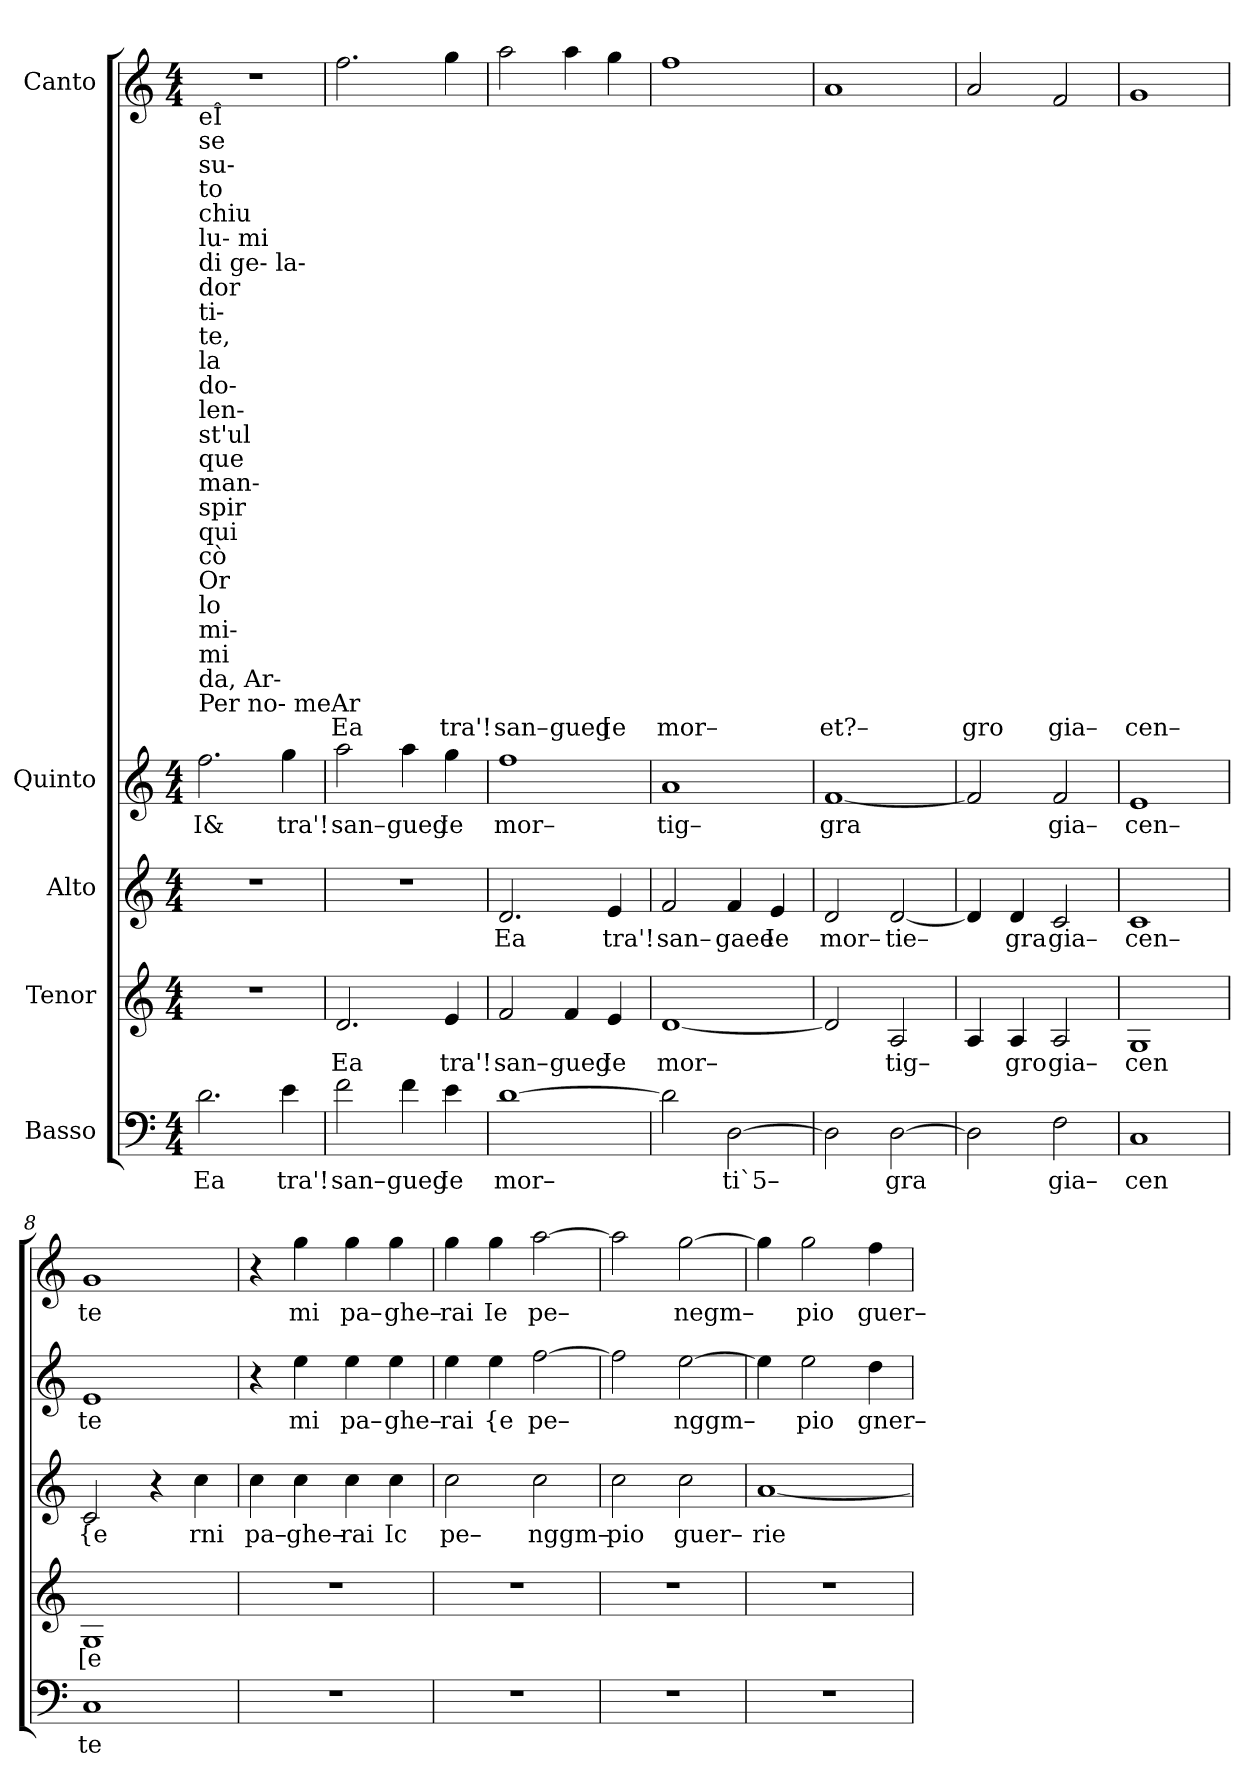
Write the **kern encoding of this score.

**kern	**text	**kern	**text	**kern	**text	**kern	**text	**kern	**text
*part5	*part5	*part4	*part4	*part3	*part3	*part2	*part2	*part1	*part1
*staff5	*staff5	*staff4	*staff4	*staff3	*staff3	*staff2	*staff2	*staff1	*staff1
*I"Basso	*	*I"Tenor	*	*I"Alto	*	*I"Quinto	*	*I"Canto	*
*clefF4	*	*clefG2	*	*clefG2	*	*clefG2	*	*clefG2	*
*k[]	*	*k[]	*	*k[]	*	*k[]	*	*k[]	*
*M4/4	*	*M4/4	*	*M4/4	*	*M4/4	*	*M4/4	*
*MM120	*	*MM120	*	*MM120	*	*MM120	*	*MM120	*
=1	=1	=1	=1	=1	=1	=1	=1	=1	=1
!	!	!	!	!	!	!	!	!LO:TX:b:t=eÎ	!
!	!	!	!	!	!	!	!	!LO:TX:b:t=se	!
!	!	!	!	!	!	!	!	!LO:TX:b:t=su-	!
!	!	!	!	!	!	!	!	!LO:TX:b:t=to	!
!	!	!	!	!	!	!	!	!LO:TX:b:t=chiu	!
!	!	!	!	!	!	!	!	!LO:TX:b:t=lu- mi	!
!	!	!	!	!	!	!	!	!LO:TX:b:t=di ge- la-	!
!	!	!	!	!	!	!	!	!LO:TX:b:t=dor	!
!	!	!	!	!	!	!	!	!LO:TX:b:t=ti-	!
!	!	!	!	!	!	!	!	!LO:TX:b:t=te,	!
!	!	!	!	!	!	!	!	!LO:TX:b:t=la	!
!	!	!	!	!	!	!	!	!LO:TX:b:t=do-	!
!	!	!	!	!	!	!	!	!LO:TX:b:t=len-	!
!	!	!	!	!	!	!	!	!LO:TX:b:t=st'ul	!
!	!	!	!	!	!	!	!	!LO:TX:b:t=que	!
!	!	!	!	!	!	!	!	!LO:TX:b:t=man-	!
!	!	!	!	!	!	!	!	!LO:TX:b:t=spir	!
!	!	!	!	!	!	!	!	!LO:TX:b:t=qui	!
!	!	!	!	!	!	!	!	!LO:TX:b:t=cò	!
!	!	!	!	!	!	!	!	!LO:TX:b:t=Or	!
!	!	!	!	!	!	!	!	!LO:TX:b:t=lo	!
!	!	!	!	!	!	!	!	!LO:TX:b:t=mi-	!
!	!	!	!	!	!	!	!	!LO:TX:b:t=mi	!
!	!	!	!	!	!	!	!	!LO:TX:b:t=da, Ar-	!
!	!	!	!	!	!	!	!	!LO:TX:b:t=Per no- meAr	!
!	!LO:LY:b	!	!	!	!	!	!LO:LY:b	!	!
2.d\	Ea	1r	.	1r	.	2.ff\	I&	1r	.
!	!LO:LY:b	!	!	!	!	!	!LO:LY:b	!	!
4e\	tra'!	.	.	.	.	4gg\	tra'!	.	.
=2	=2	=2	=2	=2	=2	=2	=2	=2	=2
!	!LO:LY:b	!	!LO:LY:b	!	!	!	!LO:LY:b	!	!LO:LY:b
2f\	san–	2.d/	Ea	1r	.	2aa\	san–	2.ff\	Ea
!	!LO:LY:b	!	!	!	!	!	!LO:LY:b	!	!
4f\	gueg	.	.	.	.	4aa\	gueg	.	.
!	!LO:LY:b	!	!LO:LY:b	!	!	!	!LO:LY:b	!	!LO:LY:b
4e\	Ie	4e/	tra'!	.	.	4gg\	Ie	4gg\	tra'!
=3	=3	=3	=3	=3	=3	=3	=3	=3	=3
!	!LO:LY:b	!	!LO:LY:b	!	!LO:LY:b	!	!LO:LY:b	!	!LO:LY:b
[1d	mor–	2f/	san–	2.d/	Ea	1ff	mor–	2aa\	san–
!	!	!	!LO:LY:b	!	!	!	!	!	!LO:LY:b
.	.	4f/	gueg	.	.	.	.	4aa\	gueg
!	!	!	!LO:LY:b	!	!LO:LY:b	!	!	!	!LO:LY:b
.	.	4e/	Ie	4e/	tra'!	.	.	4gg\	[e
=4	=4	=4	=4	=4	=4	=4	=4	=4	=4
!	!	!	!LO:LY:b	!	!LO:LY:b	!	!LO:LY:b	!	!LO:LY:b
2d\]	.	[1d	mor–	2f/	san–	1a	tig–	1ff	mor–
!	!LO:LY:b	!	!	!	!LO:LY:b	!	!	!	!
[2D\	ti`5–	.	.	4f/	gaee	.	.	.	.
!	!	!	!	!	!LO:LY:b	!	!	!	!
.	.	.	.	4e/	Ie	.	.	.	.
=5	=5	=5	=5	=5	=5	=5	=5	=5	=5
!	!	!	!	!	!LO:LY:b	!	!LO:LY:b	!	!LO:LY:b
2D\]	.	2d/]	.	2d/	mor–	[1f	gra	1a	et?–
!	!LO:LY:b	!	!LO:LY:b	!	!LO:LY:b	!	!	!	!
[2D\	gra	2A/	tig–	[2d/	tie–	.	.	.	.
=6	=6	=6	=6	=6	=6	=6	=6	=6	=6
!	!	!	!	!	!	!	!	!	!LO:LY:b
2D\]	.	4A/	.	4d/]	.	2f/]	.	2a/	gro
!	!	!	!LO:LY:b	!	!LO:LY:b	!	!	!	!
.	.	4A/	gro	4d/	gra	.	.	.	.
!	!LO:LY:b	!	!LO:LY:b	!	!LO:LY:b	!	!LO:LY:b	!	!LO:LY:b
2F\	gia–	2A/	gia–	2c/	gia–	2f/	gia–	2f/	gia–
=7	=7	=7	=7	=7	=7	=7	=7	=7	=7
!	!LO:LY:b	!	!LO:LY:b	!	!LO:LY:b	!	!LO:LY:b	!	!LO:LY:b
1C	cen	1G	cen	1c	cen–	1e	cen–	1g	cen–
=8	=8	=8	=8	=8	=8	=8	=8	=8	=8
!	!LO:LY:b	!	!LO:LY:b	!	!LO:LY:b	!	!LO:LY:b	!	!LO:LY:b
1C	te	1G	[e	2c/	{e	1e	te	1g	te
.	.	.	.	4r	.	.	.	.	.
!	!	!	!	!	!LO:LY:b	!	!	!	!
.	.	.	.	4cc\	rni	.	.	.	.
=9	=9	=9	=9	=9	=9	=9	=9	=9	=9
!	!	!	!	!	!LO:LY:b	!	!	!	!
1r	.	1r	.	4cc\	pa–	4r	.	4r	.
!	!	!	!	!	!LO:LY:b	!	!LO:LY:b	!	!LO:LY:b
.	.	.	.	4cc\	ghe–	4ee\	mi	4gg\	mi
!	!	!	!	!	!LO:LY:b	!	!LO:LY:b	!	!LO:LY:b
.	.	.	.	4cc\	rai	4ee\	pa–	4gg\	pa–
!	!	!	!	!	!LO:LY:b	!	!LO:LY:b	!	!LO:LY:b
.	.	.	.	4cc\	Ic	4ee\	ghe–	4gg\	ghe–
=10	=10	=10	=10	=10	=10	=10	=10	=10	=10
!	!	!	!	!	!LO:LY:b	!	!LO:LY:b	!	!LO:LY:b
1r	.	1r	.	2cc\	pe–	4ee\	rai	4gg\	rai
!	!	!	!	!	!	!	!LO:LY:b	!	!LO:LY:b
.	.	.	.	.	.	4ee\	{e	4gg\	Ie
!	!	!	!	!	!LO:LY:b	!	!LO:LY:b	!	!LO:LY:b
.	.	.	.	2cc\	nggm–	[2ff\	pe–	[2aa\	pe–
=11	=11	=11	=11	=11	=11	=11	=11	=11	=11
!	!	!	!	!	!LO:LY:b	!	!	!	!
1r	.	1r	.	2cc\	pio	2ff\]	.	2aa\]	.
!	!	!	!	!	!LO:LY:b	!	!LO:LY:b	!	!LO:LY:b
.	.	.	.	2cc\	guer–	[2ee\	nggm–	[2gg\	negm–
=12	=12	=12	=12	=12	=12	=12	=12	=12	=12
!	!	!	!	!	!LO:LY:b	!	!	!	!
1r	.	1r	.	[1a	rie	4ee\]	.	4gg\]	.
!	!	!	!	!	!	!	!LO:LY:b	!	!LO:LY:b
.	.	.	.	.	.	2ee\	pio	2gg\	pio
!	!	!	!	!	!	!	!LO:LY:b	!	!LO:LY:b
.	.	.	.	.	.	4dd\	gner–	4ff\	guer–
=	=	=	=	=	=	=	=	=	=
*-	*-	*-	*-	*-	*-	*-	*-	*-	*-
